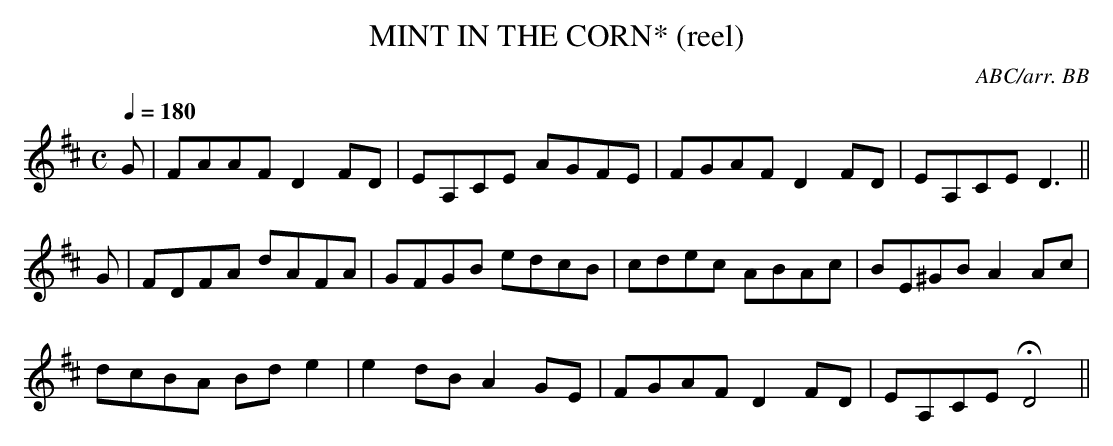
X:1
T:MINT IN THE CORN* (reel)
C:ABC/arr. BB
L:1/8
M:C
Q:1/4=180
K:D
G|FAAF D2FD|EA,CE AGFE|FGAF D2FD|EA,CE D3||
G|FDFA dAFA|GFGB edcB|cdec ABAc|BE^GB A2Ac|
dcBA Bde2|e2dB A2GE|FGAF D2FD|EA,CE HD4||
